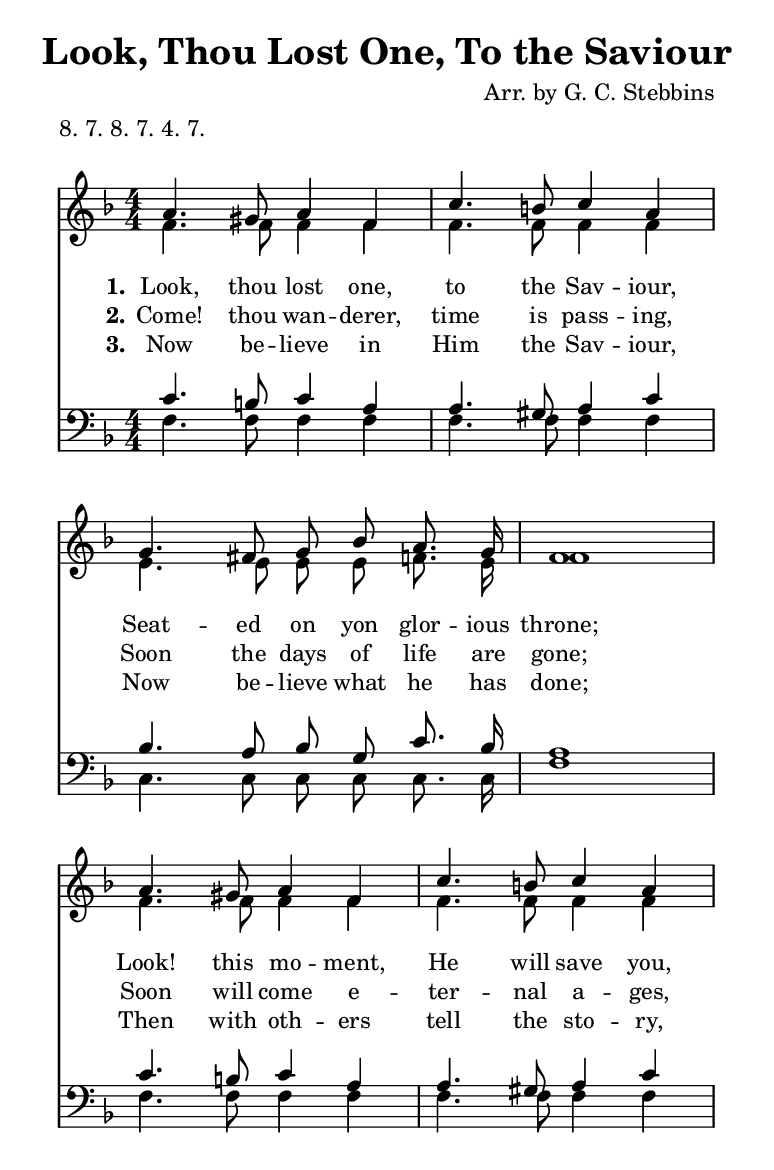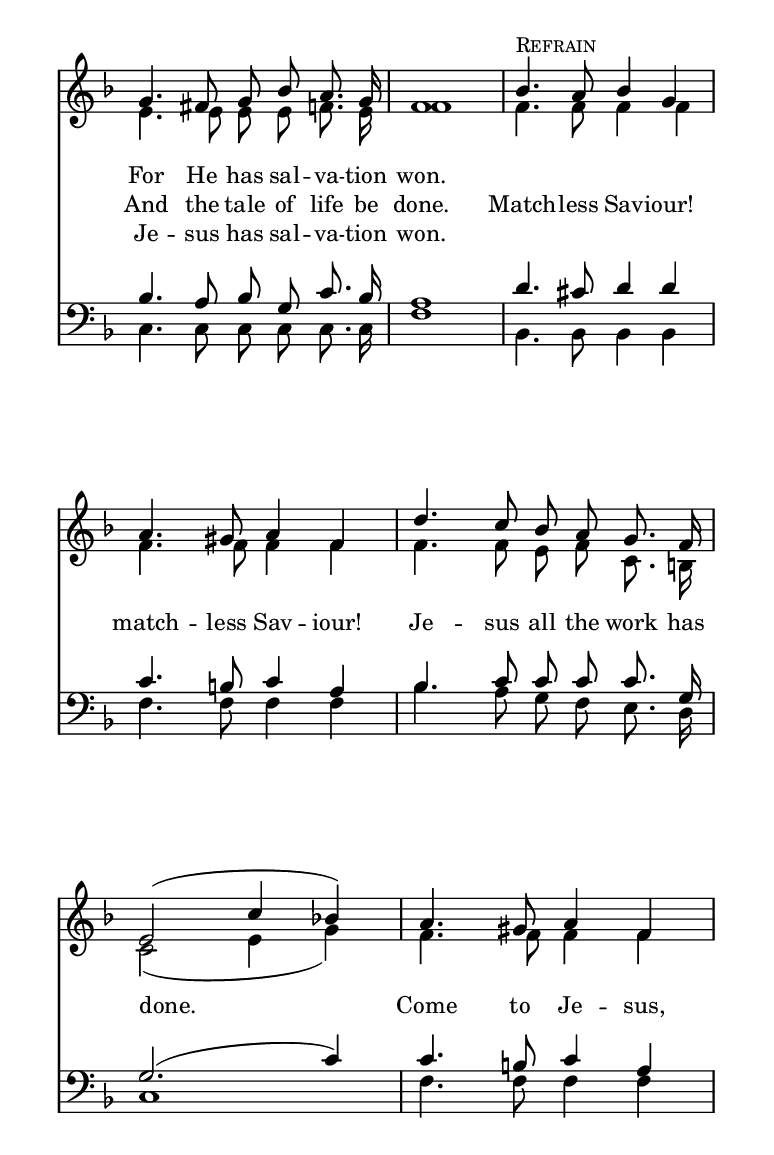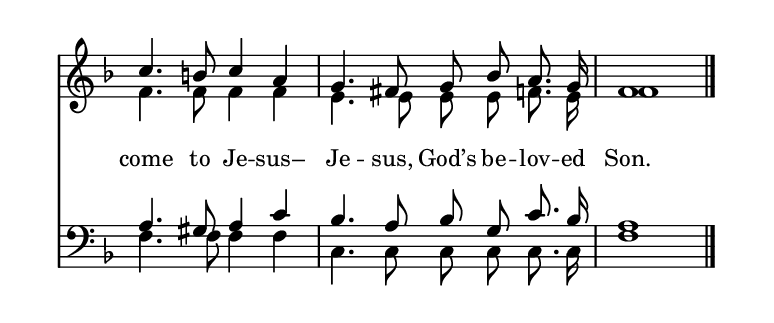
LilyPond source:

\include "common/global.ily"
\paper {
  \include "common/paper.ily"
  %ragged-bottom = ##t
  %ragged-last-bottom = ##t
  %systems-per-page = ##f
  %page-count = ##f
}

\header{
  hymnnumber = "101"
  title = "Look, Thou Lost One, To the Saviour"
  tunename = "Look Ye Saints"
  meter = "8. 7. 8. 7. 4. 7."
  %poet = ""
  composer = "Arr. by G. C. Stebbins"
  %copyright = ""
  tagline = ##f
}

patternAA = { c4. c8 c4 c4 | c4. c8 c4 c4 }
patternBA = { c4. c8 c8 c8 c8. c16 | c1 }
patternBB = { c4. c8 c8 c8 c8. c16 | c2( c4 c4) }
patternBC = { c4. c8 c8 c8 c8. c16 | c2.( c4) }

global = {
  \include "common/overrides.ily"
  \override Staff.TimeSignature.style = #'numbered
  \time 4/4
  \override Score.MetronomeMark.transparent = ##t % hide all fermata changes too
  \tempo 4=95
  \key f \major
  \autoBeamOff
}

notesSoprano = {
\global
\relative c'' {

  \changePitch \patternAA { a gis a f | c' b c a }
  \changePitch \patternBA { g fis g bes a g | f }
  \changePitch \patternAA { a gis a f | c' b c a }
  \changePitch \patternBA { g fis g bes a g | f }

  << s^\markup { \small \caps "Refrain" }
  \changePitch \patternAA { bes a bes g | a gis a f } >>
  \changePitch \patternBB { d' c bes a g f | e c' bes! }
  \changePitch \patternAA { a gis a f | c' b c a }
  \changePitch \patternBA { g fis g bes a g | f }

  \bar "|."

}
}

notesAlto = {
\global
\relative e' {

  \changePitch \patternAA { f f f f | f f f f }
  \changePitch \patternBA { e e e e f! e | f }
  \changePitch \patternAA { f f f f | f f f f }
  \changePitch \patternBA { e e e e f! e | f }

  \changePitch \patternAA { f f f f | f f f f }
  \changePitch \patternBB { f f e f c b! | c e g }
  \changePitch \patternAA { f f f f | f f f f }
  \changePitch \patternBA { e e e e f! e | f }

}
}

notesTenor = {
\global
\relative a {

  \changePitch \patternAA { c b c a | a gis a c }
  \changePitch \patternBA { bes a bes g c bes | a }
  \changePitch \patternAA { c b c a | a gis a c }
  \changePitch \patternBA { bes a bes g c bes | a }

  \changePitch \patternAA { d cis d d | c b c a }
  \changePitch \patternBC { bes c c c c g | g c }
  \changePitch \patternAA { c b c a | a gis a c }
  \changePitch \patternBA { bes a bes g c bes | a }

}
}

notesBass = {
\global
\relative f {

  \changePitch \patternAA { f f f f | f f f f }
  \changePitch \patternBA { c c c c c c | f }
  \changePitch \patternAA { f f f f | f f f f }
  \changePitch \patternBA { c c c c c c | f }

  \changePitch \patternAA { bes, bes bes bes | f' f f f }
  \changePitch \patternBA { bes a g f e d | c }
  \changePitch \patternAA { f f f f | f f f f }
  \changePitch \patternBA { c c c c c c | f }

}
}

Refrain = \lyricmode {

Match -- less Sav -- iour! match -- less Sav -- iour!
Je -- sus all the work has done.
Come to Je -- sus, come to Je -- sus–
Je -- sus, God’s be -- lov -- ed Son.

}

wordsA = \lyricmode {
\set stanza = "1."

Look, thou lost one, to the Sav -- iour,
Seat -- ed on yon glor -- ious throne;
Look! this mo -- ment, He will save you,
For He has sal -- va -- tion won.

}

wordsB = \lyricmode {
\set stanza = "2."

Come! thou wan -- derer, time is pass -- ing,
Soon the days of life are gone;
Soon will come e -- ter -- nal a -- ges,
And the tale of life be done.

\Refrain

}

wordsC = \lyricmode {
\set stanza = "3."

Now be -- lieve in Him the Sav -- iour,
Now be -- lieve what he has done;
Then with oth -- ers tell the sto -- ry,
Je -- sus has sal -- va -- tion won.

}

\score {
  \context ChoirStaff <<
    \context Staff = upper <<
      \set ChoirStaff.systemStartDelimiter = #'SystemStartBar
      \context Voice  = sopranos { \voiceOne << \notesSoprano >> }
      \context Voice  = altos { \voiceTwo << \notesAlto >> }
      \context Lyrics = one   \lyricsto sopranos \wordsA
      \context Lyrics = two   \lyricsto sopranos \wordsB
      \context Lyrics = three \lyricsto sopranos \wordsC
    >>
    \context Staff = men <<
      \clef bass
      \context Voice  = tenors { \voiceOne << \notesTenor >> }
      \context Voice  = basses { \voiceTwo << \notesBass >> }
    >>
  >>
  \layout {
    \include "common/layout.ily"
  }
  \midi{
    \include "common/midi.ily"
  }
}

\version "2.19.49"  % necessary for upgrading to future LilyPond versions.

% vi:set et ts=2 sw=2 ai nocindent syntax=lilypond:
